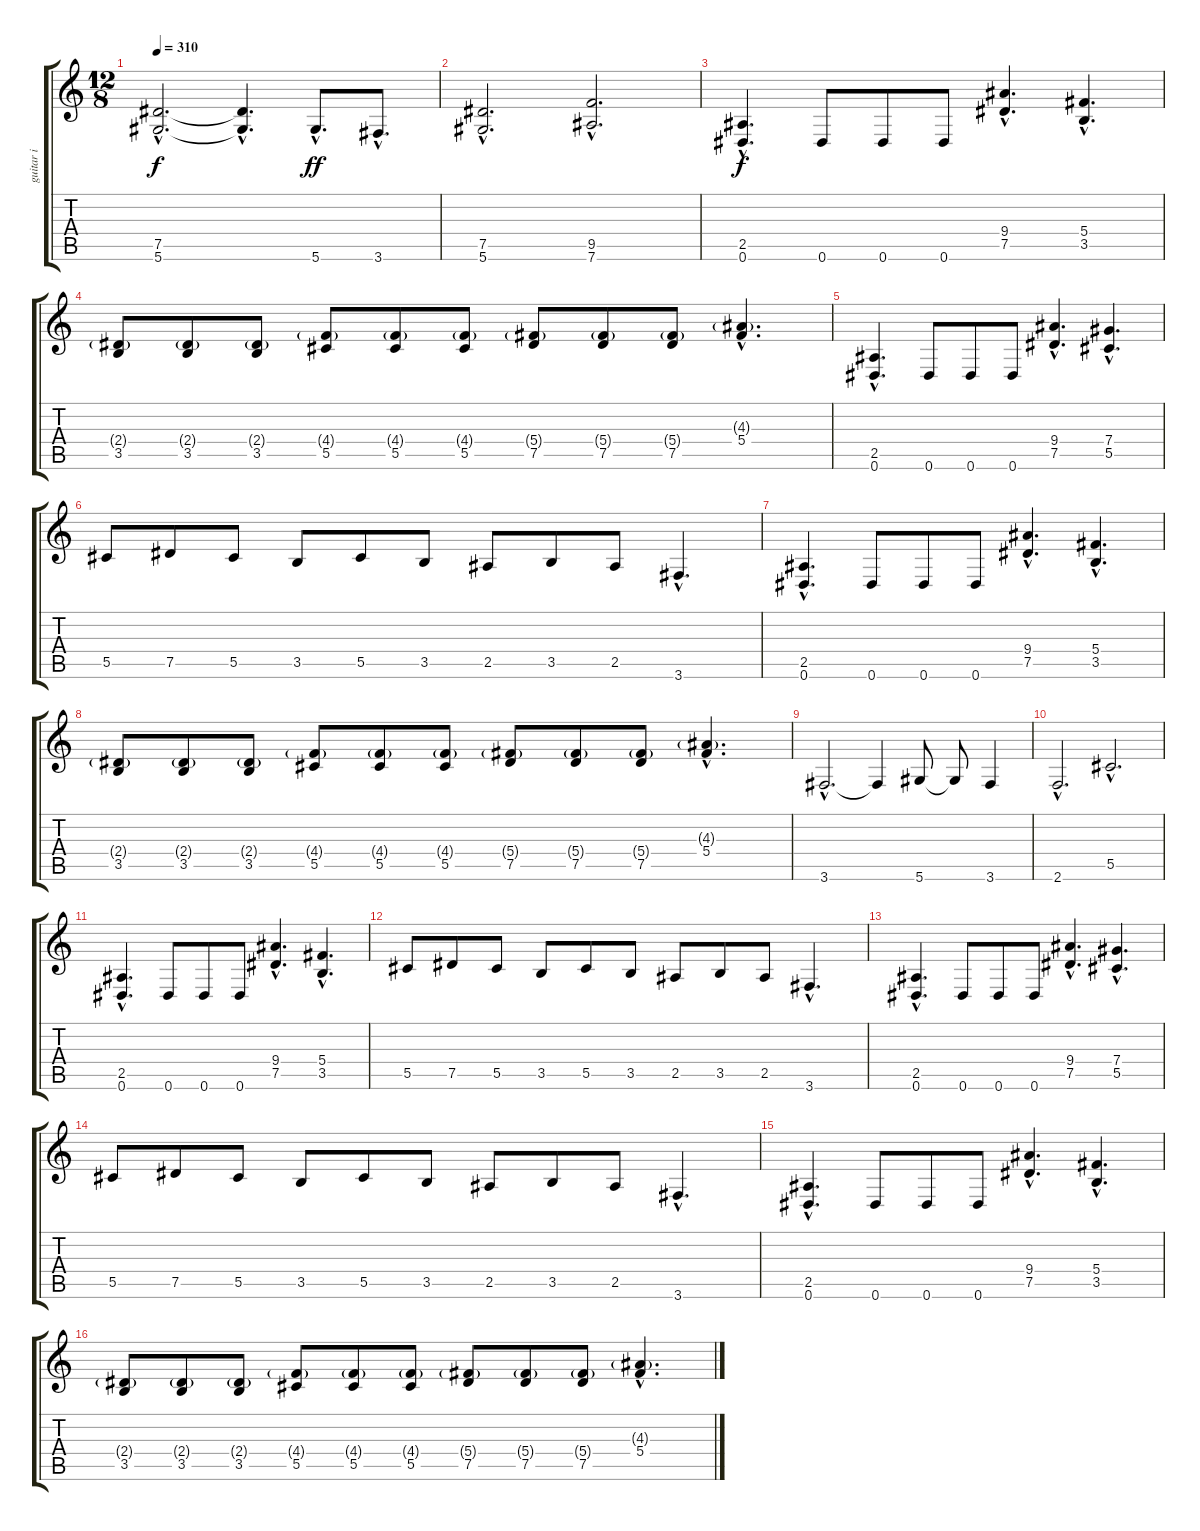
\track ("guitar i" "guitar i") {instrument overdrivenguitar}
\staff {score tabs}
\tuning (Eb4 Bb3 Gb3 Db3 Ab2 Eb2) {hide}
\ts (12 8)
\tempo 310
\clef g2
\ks c
(7.5{hac} 5.6{hac}).2{d dy f} (7.5{hac t} 5.6{hac t}).4{d} 5.6{hac}.8{d dy ff} 3.6{hac}.8{d} |
(7.5{hac} 5.6{hac}).2{d} (9.5{hac} 7.6{hac}).2{d} |
(2.5{hac} 0.6{hac}).4{d dy f} 0.6.8 0.6.8 0.6.8 (9.4{hac} 7.5{hac}).4{d} (5.4{hac} 3.5{hac}).4{d} |
(2.4{g} 3.5).8 (2.4{g} 3.5).8 (2.4{g} 3.5).8 (4.4{g} 5.5).8 (4.4{g} 5.5).8 (4.4{g} 5.5).8 (5.4{g} 7.5).8 (5.4{g} 7.5).8 (5.4{g} 7.5).8 (4.3{g hac} 5.4{hac}).4{d} |
(2.5{hac} 0.6{hac}).4{d} 0.6.8 0.6.8 0.6.8 (9.4{hac} 7.5{hac}).4{d} (7.4{hac} 5.5{hac}).4{d} |
5.5.8 7.5.8 5.5.8 3.5.8 5.5.8 3.5.8 2.5.8 3.5.8 2.5.8 3.6{hac}.4{d} |
(2.5{hac} 0.6{hac}).4{d} 0.6.8 0.6.8 0.6.8 (9.4{hac} 7.5{hac}).4{d} (5.4{hac} 3.5{hac}).4{d} |
(2.4{g} 3.5).8 (2.4{g} 3.5).8 (2.4{g} 3.5).8 (4.4{g} 5.5).8 (4.4{g} 5.5).8 (4.4{g} 5.5).8 (5.4{g} 7.5).8 (5.4{g} 7.5).8 (5.4{g} 7.5).8 (4.3{g hac} 5.4{hac}).4{d} |
3.6{hac}.2{d} 3.6{t}.4 5.6.8 5.6{t}.8 3.6.4 |
2.6{hac}.2{d} 5.5{hac}.2{d} |
(2.5{hac} 0.6{hac}).4{d} 0.6.8 0.6.8 0.6.8 (9.4{hac} 7.5{hac}).4{d} (5.4{hac} 3.5{hac}).4{d} |
5.5.8 7.5.8 5.5.8 3.5.8 5.5.8 3.5.8 2.5.8 3.5.8 2.5.8 3.6{hac}.4{d} |
(2.5{hac} 0.6{hac}).4{d} 0.6.8 0.6.8 0.6.8 (9.4{hac} 7.5{hac}).4{d} (7.4{hac} 5.5{hac}).4{d} |
5.5.8 7.5.8 5.5.8 3.5.8 5.5.8 3.5.8 2.5.8 3.5.8 2.5.8 3.6{hac}.4{d} |
(2.5{hac} 0.6{hac}).4{d} 0.6.8 0.6.8 0.6.8 (9.4{hac} 7.5{hac}).4{d} (5.4{hac} 3.5{hac}).4{d} |
(2.4{g} 3.5).8 (2.4{g} 3.5).8 (2.4{g} 3.5).8 (4.4{g} 5.5).8 (4.4{g} 5.5).8 (4.4{g} 5.5).8 (5.4{g} 7.5).8 (5.4{g} 7.5).8 (5.4{g} 7.5).8 (4.3{g hac} 5.4{hac}).4{d}
